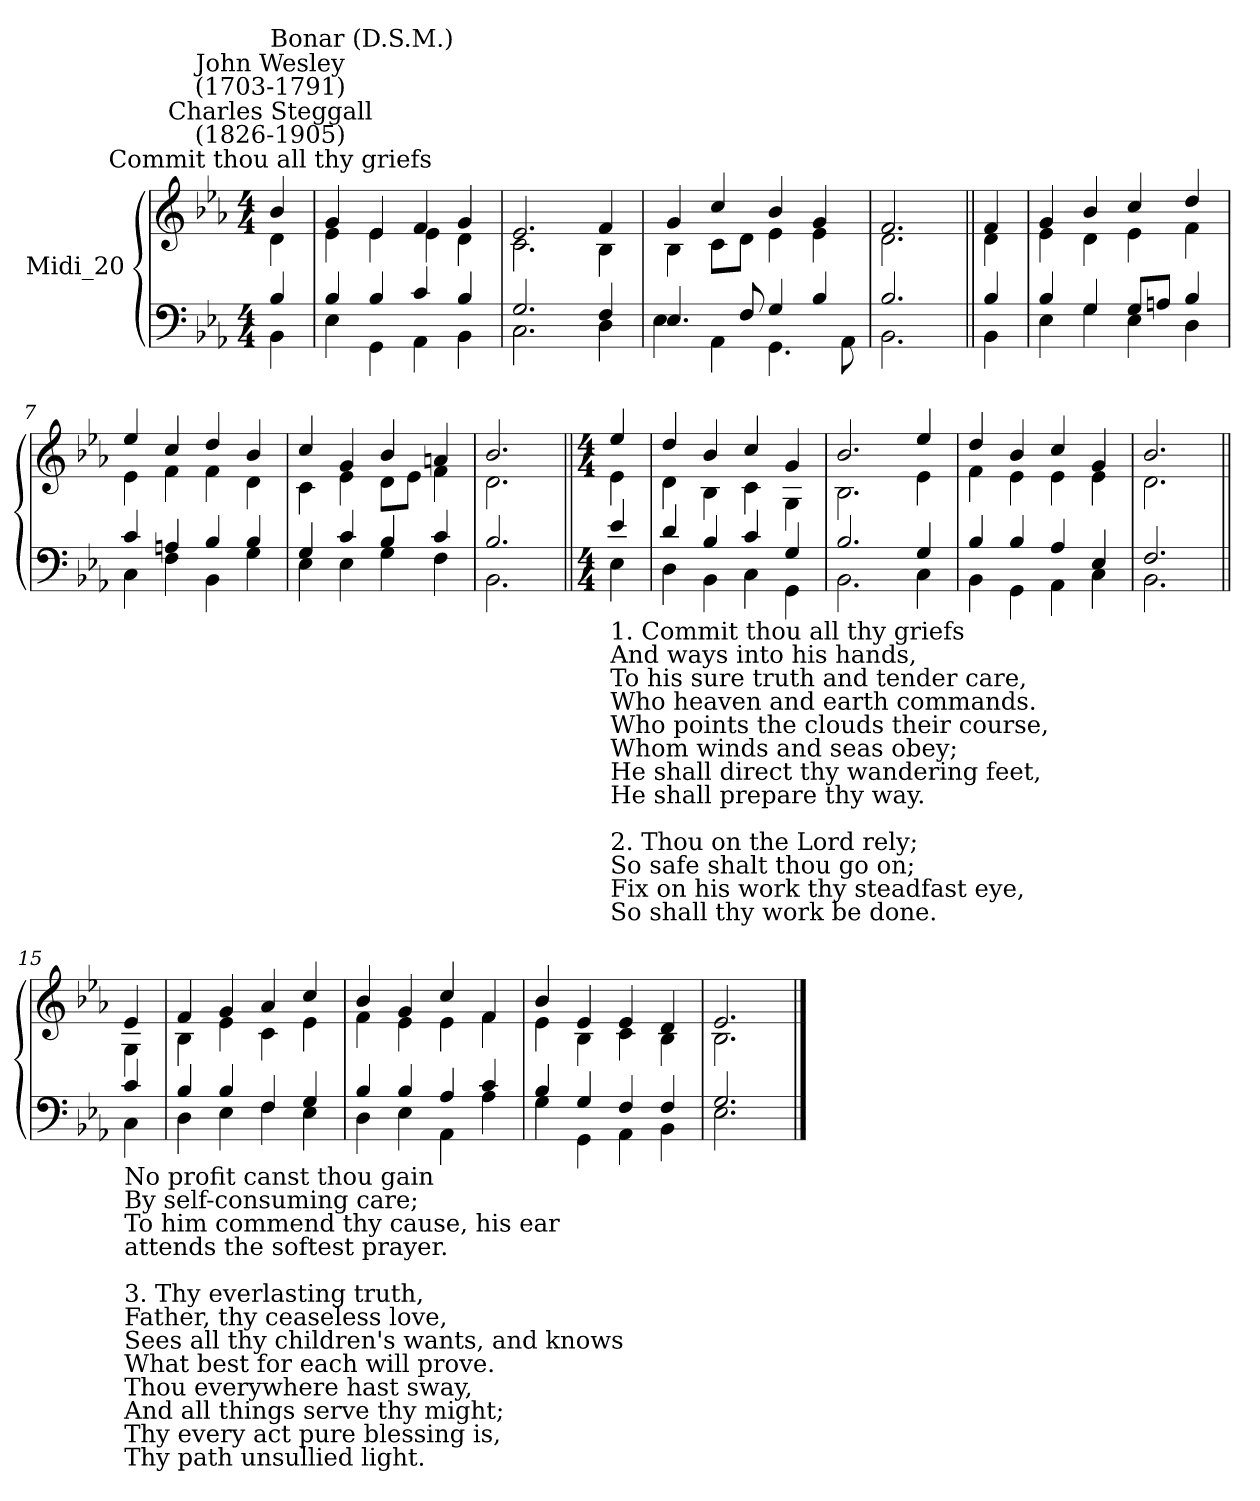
**kern	**kern
*part2	*part1
*staff2	*staff1
*I"Midi_20	*I"Midi_20
*clefF4	*clefG2
*k[b-e-a-]	*k[b-e-a-]
*E-:	*E-:
*M4/4	*M4/4
=	=
*^	*^
!	!	!LO:TX:a:cj:t=Commit thou all thy griefs	!
!	!	!LO:TX:a:cj:t=Charles Steggall\n(1826-1905)	!
!	!	!LO:TX:a:cj:t=John Wesley\n(1703-1791)	!
!	!	!LO:TX:a:t=Bonar (D.S.M.)	!
4B-/	4BB-\	4b-/	4d\
=1	=1	=1	=1
4B-/	4E-\	4g/	4e-\
4B-/	4GG\	4e-/	4e-\
4c/	4AA-\	4f/	4e-\
4B-/	4BB-\	4g/	4d\
=2	=2	=2	=2
2.G/	2.C\	2.e-/	2.c\
4F/	4D\	4f/	4B-\
=3	=3	=3	=3
4.E-/	4E-\	4g/	4B-\
.	4AA-\	4cc/	8c\L
8F/	.	.	8d\J
4G/	4.GG\	4b-/	4e-\
4B-/	.	4g/	4e-\
.	8AA-\	.	.
=4	=4	=4	=4
2.B-/	2.BB-\	2.f/	2.d\
=5||	=5||	=5||	=5||
4B-/	4BB-\	4f/	4d\
=6	=6	=6	=6
4B-/	4E-\	4g/	4e-\
4G/	4G\	4b-/	4d\
8G/L	4E-\	4cc/	4e-\
8An/J	.	.	.
4B-/	4D\	4dd/	4f\
=7	=7	=7	=7
4c/	4C\	4ee-/	4e-\
4An/	4F\	4cc/	4f\
4B-/	4BB-\	4dd/	4f\
4B-/	4G\	4b-/	4d\
=8	=8	=8	=8
4G/	4E-\	4cc/	4c\
4c/	4E-\	4g/	4e-\
4B-/	4G\	4b-/	8d\L
.	.	.	8e-\J
4c/	4F\	4an/	4f\
=9	=9	=9	=9
2.B-/	2.BB-\	2.b-/	2.d\
!!LO:LB:g=z	!!
=10||	=10||	=10||	=10||
*M4/4	*	*M4/4	*
!LO:TX:b:t=1. Commit thou all thy griefs\nAnd ways into his hands,\nTo his sure truth and tender care,\nWho heaven and earth commands.\nWho points the clouds their course,\nWhom winds and seas obey;\nHe shall direct thy wandering feet,\nHe shall prepare thy way.\n\n2. Thou on the Lord rely;\nSo safe shalt thou go on;\nFix on his work thy steadfast eye,\nSo shall thy work be done.	!	!	!
4e-/	4E-\	4ee-/	4e-\
=11	=11	=11	=11
4d/	4D\	4dd/	4d\
4B-/	4BB-\	4b-/	4B-\
4c/	4C\	4cc/	4c\
4G/	4GG\	4g/	4G\
=12	=12	=12	=12
2.B-/	2.BB-\	2.b-/	2.B-\
4G/	4C\	4ee-/	4e-\
=13	=13	=13	=13
4B-/	4BB-\	4dd/	4f\
4B-/	4GG\	4b-/	4e-\
4A-/	4AA-\	4cc/	4e-\
4E-/	4C\	4g/	4e-\
=14	=14	=14	=14
2.F/	2.BB-\	2.b-/	2.d\
=15||	=15||	=15||	=15||
!LO:TX:b:t=No profit canst thou gain\nBy self-consuming care;\nTo him commend thy cause, his ear\nattends the softest prayer.\n\n3. Thy everlasting truth,\nFather, thy ceaseless love,\nSees all thy children's wants, and knows\nWhat best for each will prove.\nThou everywhere hast sway,\nAnd all things serve thy might;\nThy every act pure blessing is,\nThy path unsullied light.	!	!	!
4c/	4C\	4e-/	4G\
=16	=16	=16	=16
4B-/	4D\	4f/	4B-\
4B-/	4E-\	4g/	4e-\
4F/	4F\	4a-/	4c\
4G/	4E-\	4cc/	4e-\
=17	=17	=17	=17
4B-/	4D\	4b-/	4f\
4B-/	4E-\	4g/	4e-\
4A-/	4AA-\	4cc/	4e-\
4c/	4A-\	4f/	4f\
=18	=18	=18	=18
4B-/	4G\	4b-/	4e-\
4G/	4GG\	4e-/	4B-\
4F/	4AA-\	4e-/	4c\
4F/	4BB-\	4d/	4B-\
=19	=19	=19	=19
2.G/	2.E-\	2.e-/	2.B-\
*v	*v	*	*
*	*v	*v
==	==
*-	*-
